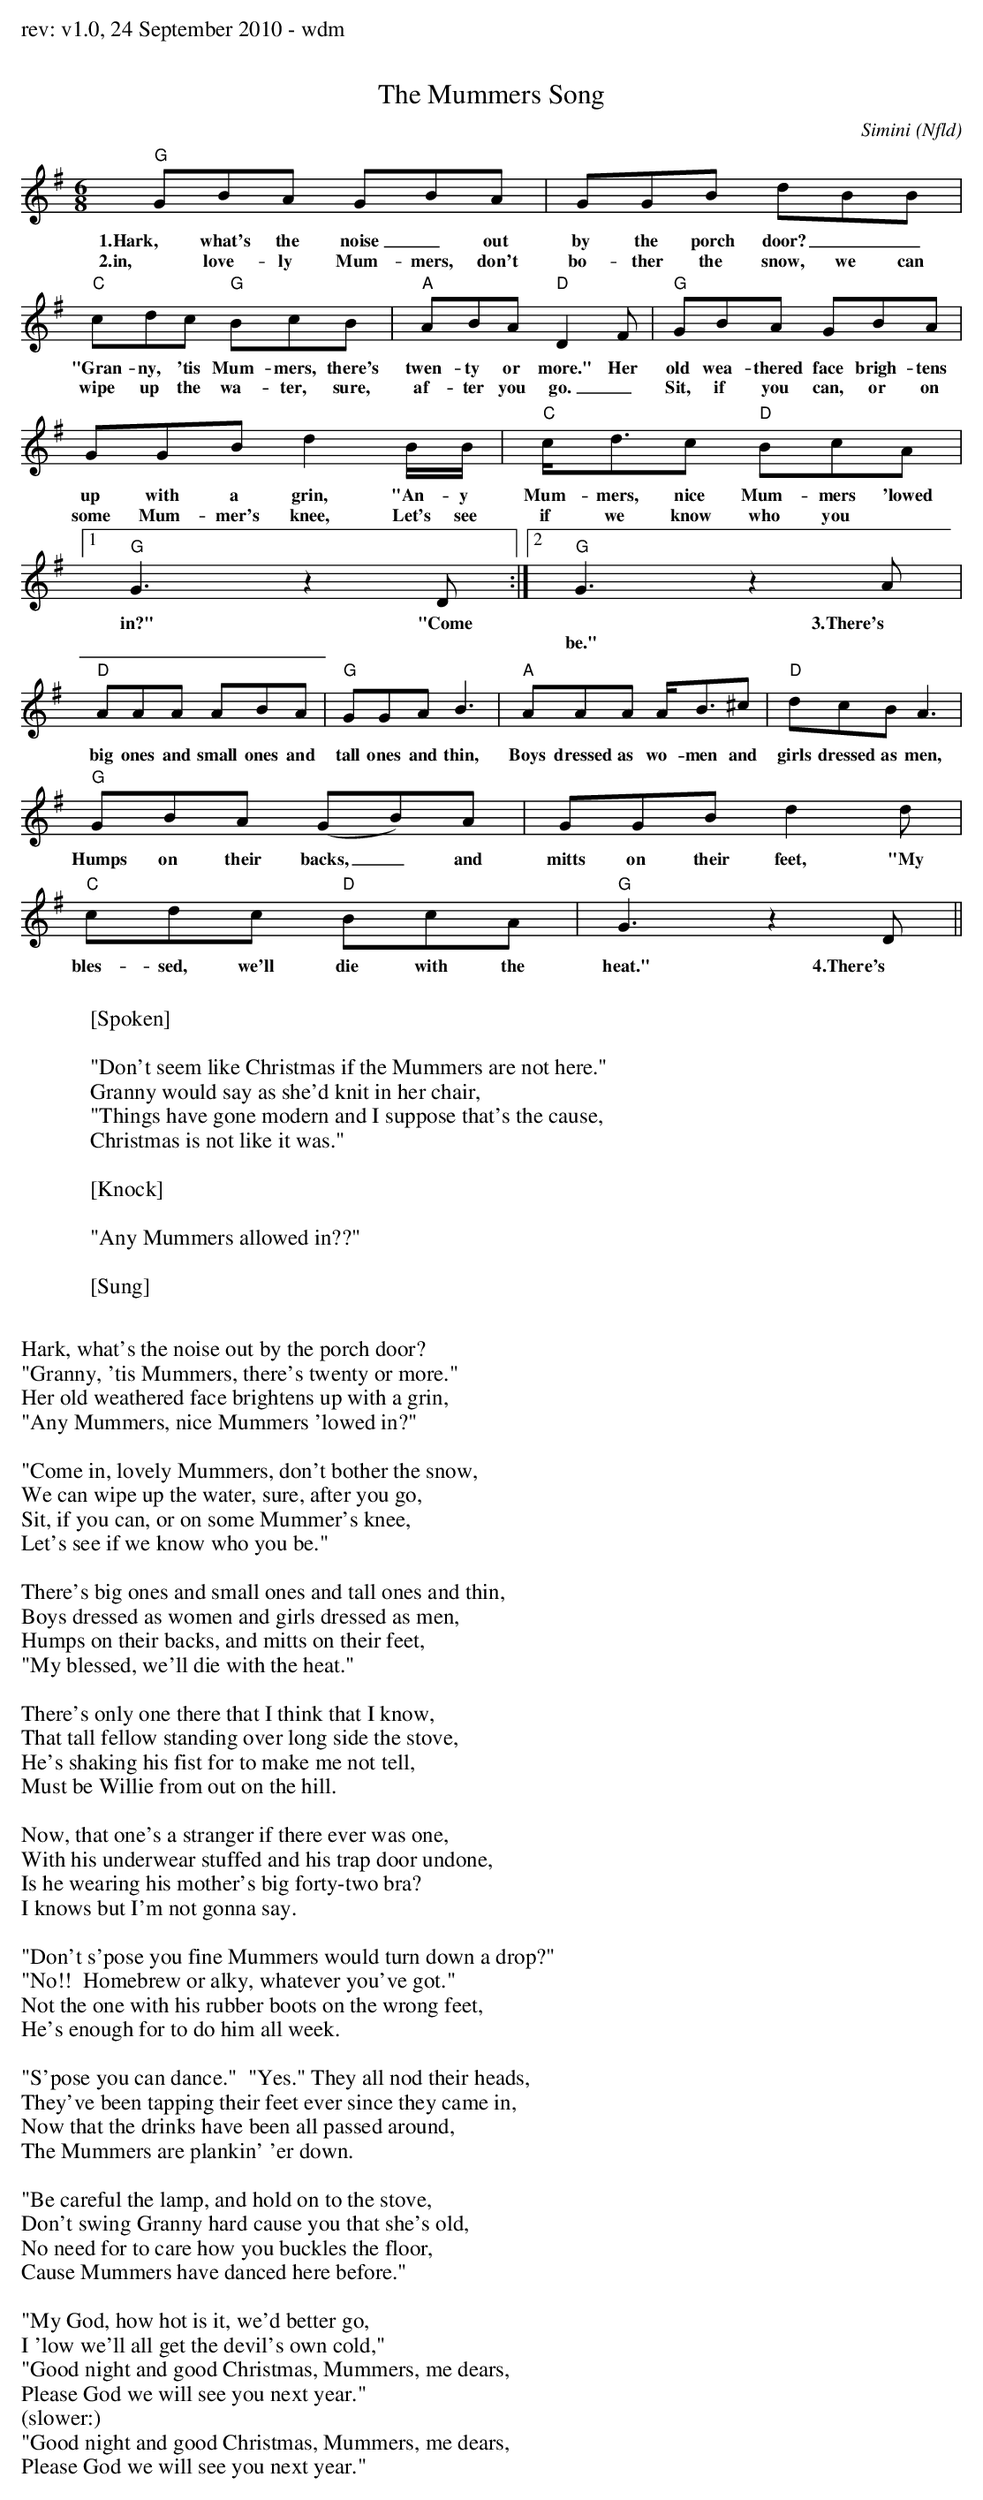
X:1
T: The Mummers Song
O: Simini (Nfld)
M: 6/8
K: Gmaj
"G"GBA GBA | GGB dBB |
w:1.Hark, what's the noise_ out by the porch door?__
w:2.in, love-ly Mum-mers, don't bo-ther the snow, we can
"C"cdc "G"BcB | "A"ABA "D"D2 F | "G"GBA GBA |
w:"Gran-ny, 'tis Mum-mers, there's twen-ty or more." Her old wea-thered face brigh-tens
w:wipe up the wa-ter, sure, af-ter you go._ Sit, if you can, or on
GGB d2 B/B/ | "C"c/d3/2c "D"BcA |[1 "G"G3 z2 D :|[2 "G"G3 z2 A |
w:up with a grin, "An-y Mum-mers, nice Mum-mers 'lowed in?" "Come *  3.There's
w:some Mum-mer's knee, Let's see if we know who you * * * be."
"D"AAA ABA | "G"GGA B3 | "A"AAA A/B3/2^c | "D"dcB A3 |
w:big ones and small ones and tall ones and thin, Boys dressed as wo-men and girls dressed as men,
"G"GBA (GB)A | GGB d2 d | "C"cdc "D"BcA | "G"G3 z2 D ||
w:Humps on their backs,_ and mitts on their feet, "My bles-sed, we'll die with the heat." 4.There's
w:
W:
W: [Spoken]
W:
W:"Don't seem like Christmas if the Mummers are not here."
W:Granny would say as she'd knit in her chair,
W:"Things have gone modern and I suppose that's the cause,
W:Christmas is not like it was."
W:
W:[Knock]
W:
W:"Any Mummers allowed in??"
W:
W:[Sung]
W:
W:Hark, what's the noise out by the porch door?
W:"Granny, 'tis Mummers, there's twenty or more."
W:Her old weathered face brightens up with a grin,
W:"Any Mummers, nice Mummers 'lowed in?"
W:
W:"Come in, lovely Mummers, don't bother the snow,
W:We can wipe up the water, sure, after you go,
W:Sit, if you can, or on some Mummer's knee,
W:Let's see if we know who you be."
W:
W:There's big ones and small ones and tall ones and thin,
W:Boys dressed as women and girls dressed as men,
W:Humps on their backs, and mitts on their feet,
W:"My blessed, we'll die with the heat."
W:
W:There's only one there that I think that I know,
W:That tall fellow standing over long side the stove,
W:He's shaking his fist for to make me not tell,
W:Must be Willie from out on the hill.
W:
W:Now, that one's a stranger if there ever was one,
W:With his underwear stuffed and his trap door undone,
W:Is he wearing his mother's big forty-two bra?
W:I knows but I'm not gonna say.
W:
W:"Don't s'pose you fine Mummers would turn down a drop?"
W:"No!!  Homebrew or alky, whatever you've got."
W:Not the one with his rubber boots on the wrong feet,
W:He's enough for to do him all week.
W:
W:"S'pose you can dance."  "Yes." They all nod their heads,
W:They've been tapping their feet ever since they came in,
W:Now that the drinks have been all passed around,
W:The Mummers are plankin' 'er down.
W:
W:"Be careful the lamp, and hold on to the stove,
W:Don't swing Granny hard cause you that she's old,
W:No need for to care how you buckles the floor,
W:Cause Mummers have danced here before."
W:
W:"My God, how hot is it, we'd better go,
W:I 'low we'll all get the devil's own cold,"
W:"Good night and good Christmas, Mummers, me dears,
W:Please God we will see you next year."
W:(slower:)
W:"Good night and good Christmas, Mummers, me dears,
W:Please God we will see you next year."
